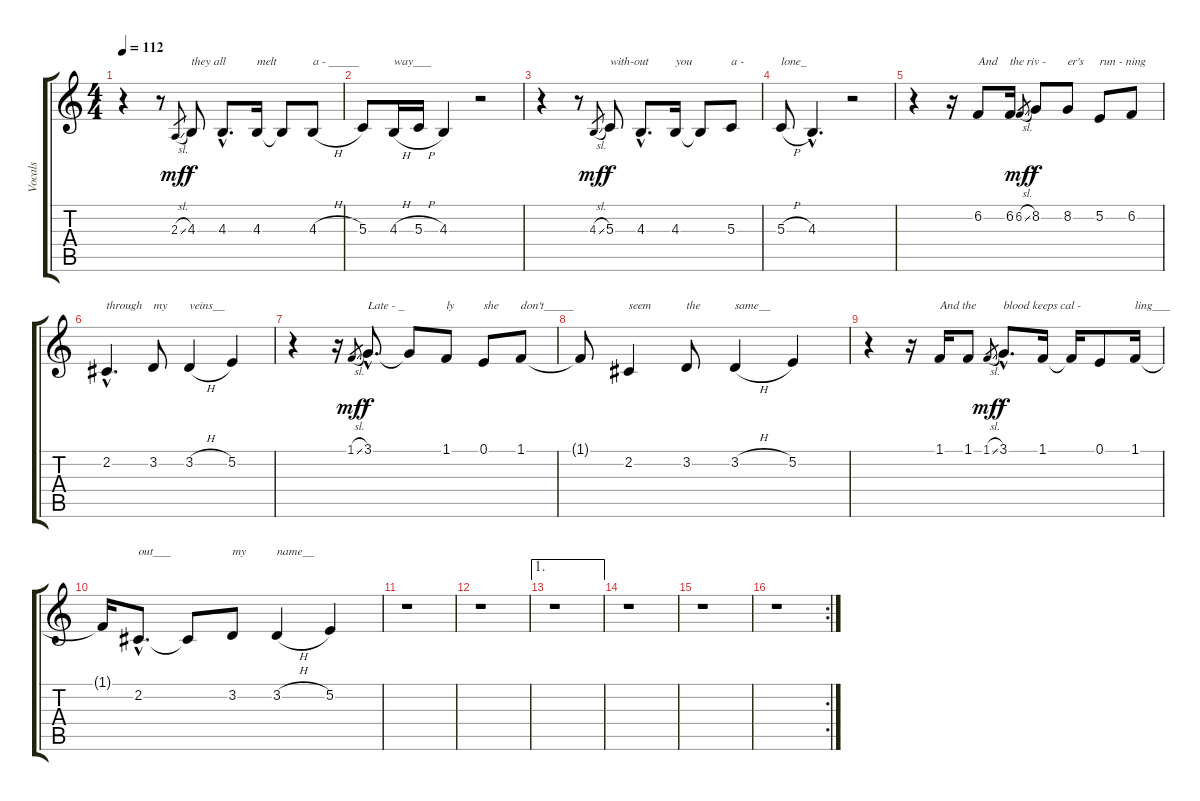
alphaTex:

\track ("Vocals" "Vocals") {instrument lead6voice}
\staff {score tabs}
\tuning (E4 B3 G3 D3 A2 E2) {hide}
\ts (4 4)
\tempo 112
\clef g2
\ks c
r.4{dy f} r.8 2.3{sl}.8{gr dy mf} 4.3.8{txt "they all" dy f} 4.3{hac}.8{d} 4.3.16{txt "melt"} 4.3{t}.8 4.3{h}.8{txt "a - _____"} |
5.3.8 4.3{h}.16{txt "way___"} 5.3{h}.16 4.3.4 r.2 |
r.4 r.8 4.3{sl}.8{gr dy mf} 5.3.8{txt "with-out" dy f} 4.3{hac}.8{d} 4.3.16{txt "you"} 4.3{t}.8 5.3.8{txt "a -"} |
5.3{h}.8{txt "lone_"} 4.3{hac}.4{d} r.2 |
r.4 r.16 6.2.8{txt "And"} 6.2.16{txt "the riv -"} 6.2{sl}.8{gr dy mf} 8.2.8{dy f} 8.2.8{txt "er's"} 5.2.8{txt "run - ning"} 6.2.8 |
2.2{hac}.4{d txt "through"} 3.2.8{txt "my"} 3.2{h}.4{txt "veins__"} 5.2.4 |
r.4 r.16 1.1{sl}.8{gr dy mf} 3.1{hac}.8{d txt "Late - _" dy f} 3.1{t}.8 1.1.8{txt "ly"} 0.1.8{txt "she"} 1.1.8{txt "don't_____"} |
1.1{t}.8 2.2.4{txt "seem"} 3.2.8{txt "the"} 3.2{h}.4{txt "same__"} 5.2.4 |
r.4 r.16 1.1.16{txt "And the"} 1.1.8 1.1{sl}.8{gr dy mf} 3.1{hac}.8{d txt "blood keeps cal -" dy f} 1.1.16 1.1{t}.16 0.1.8 1.1.16{txt "ling___"} |
1.1{t}.16 2.2{hac}.8{d txt "out___"} 2.2{t}.8 3.2.8{txt "my"} 3.2{h}.4{txt "name__"} 5.2.4 |
r.1 |
r.1 |
\ae 1
r.1 |
r.1 |
r.1 |
\rc 2
r.1
